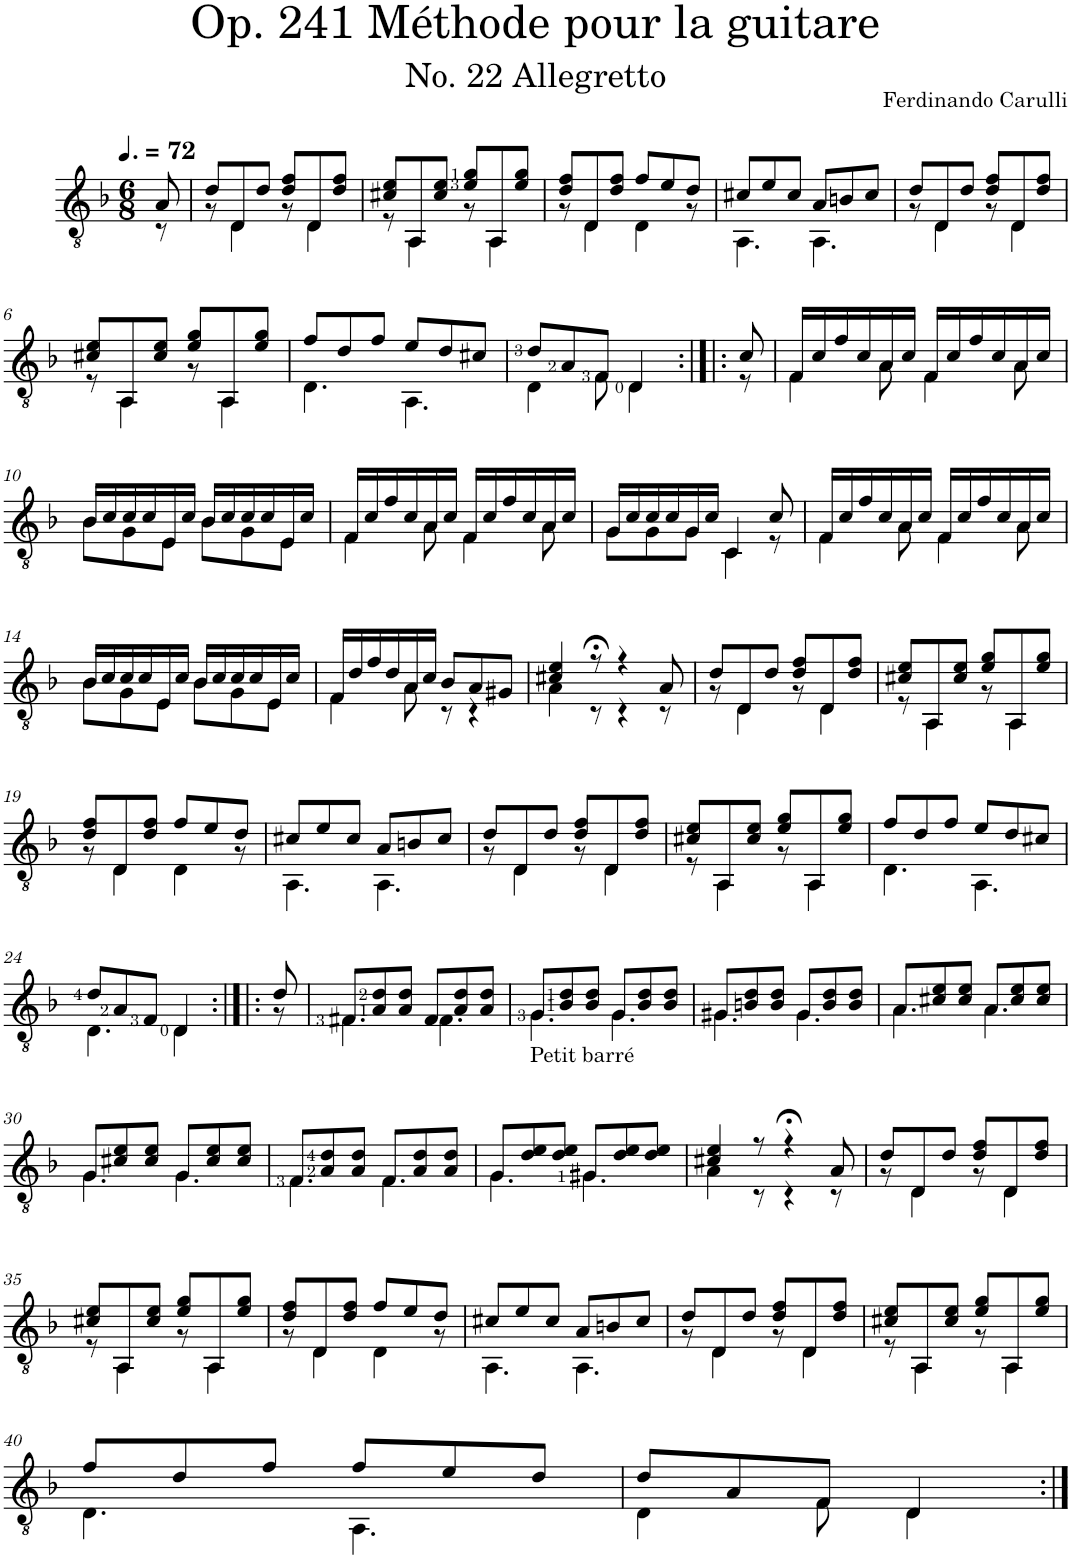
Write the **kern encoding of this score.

**kern
*part1
*staff1
*I"Classical Guitar
*clefGv2
*k[b-]
*d:
*M6/8
*MM108
=
*^
8A/	8r
=1	=1
8d/L	8r
8D/	4D\
8d/J	.
8d/ 8f/L	8r
8D/	4D\
8d/ 8f/J	.
=2	=2
8c#X/ 8e/L	8r
8AA/	4AA\
8c#/ 8e/J	.
8e/ 8g/L	8r
8AA/	4AA\
8e/ 8g/J	.
=3	=3
8d/ 8f/L	8r
8D/	4D\
8d/ 8f/J	.
8f/L	4D\
8e/	.
8d/J	8r
=4	=4
8c#X/L	4.AA\
8e/	.
8c#/J	.
8A/L	4.AA\
8Bn/	.
8c#/J	.
=5	=5
8d/L	8r
8D/	4D\
8d/J	.
8d/ 8f/L	8r
8D/	4D\
8d/ 8f/J	.
!!LO:LB:g=z	!!
=6	=6
8c#X/ 8e/L	8r
8AA/	4AA\
8c#/ 8e/J	.
8e/ 8g/L	8r
8AA/	4AA\
8e/ 8g/J	.
=7	=7
8f/L	4.D\
8d/	.
8f/J	.
8e/L	4.AA\
8d/	.
8c#X/J	.
=8	=8
8d/L	4D\
8A/	.
8F/J	8F\
4D/	4D\
=8X1:|!|:	=8X1:|!|:
8c/	8r
=9	=9
16F/LL	4F\
16c/	.
16f/	.
16c/	.
16A/	8A\
16c/JJ	.
16F/LL	4F\
16c/	.
16f/	.
16c/	.
16A/	8A\
16c/JJ	.
!!LO:LB:g=z	!!
=10	=10
16B-/LL	8B-\L
16c/	.
16c/	8G\
16c/	.
16E/	8E\J
16c/JJ	.
16B-/LL	8B-\L
16c/	.
16c/	8G\
16c/	.
16E/	8E\J
16c/JJ	.
=11	=11
16F/LL	4F\
16c/	.
16f/	.
16c/	.
16A/	8A\
16c/JJ	.
16F/LL	4F\
16c/	.
16f/	.
16c/	.
16A/	8A\
16c/JJ	.
=12	=12
16G/LL	8G\L
16c/	.
16c/	8G\
16c/	.
16G/	8G\J
16c/JJ	.
4C/	4C\
8c/	8r
=13	=13
16F/LL	4F\
16c/	.
16f/	.
16c/	.
16A/	8A\
16c/JJ	.
16F/LL	4F\
16c/	.
16f/	.
16c/	.
16A/	8A\
16c/JJ	.
!!LO:LB:g=z	!!
=14	=14
16B-/LL	8B-\L
16c/	.
16c/	8G\
16c/	.
16E/	8E\J
16c/JJ	.
16B-/LL	8B-\L
16c/	.
16c/	8G\
16c/	.
16E/	8E\J
16c/JJ	.
=15	=15
16F/LL	4F\
16d/	.
16f/	.
16d/	.
16A/	8A\
16c/JJ	.
8B-/L	8r
8A/	4r
8G#X/J	.
=16	=16
4c#X/ 4e/	4A\
8r;<	8r
4r	4r
8A/	8r
=17	=17
8d/L	8r
8D/	4D\
8d/J	.
8d/ 8f/L	8r
8D/	4D\
8d/ 8f/J	.
=18	=18
8c#X/ 8e/L	8r
8AA/	4AA\
8c#/ 8e/J	.
8e/ 8g/L	8r
8AA/	4AA\
8e/ 8g/J	.
!!LO:LB:g=z	!!
=19	=19
8d/ 8f/L	8r
8D/	4D\
8d/ 8f/J	.
8f/L	4D\
8e/	.
8d/J	8r
=20	=20
8c#X/L	4.AA\
8e/	.
8c#/J	.
8A/L	4.AA\
8Bn/	.
8c#/J	.
=21	=21
8d/L	8r
8D/	4D\
8d/J	.
8d/ 8f/L	8r
8D/	4D\
8d/ 8f/J	.
=22	=22
8c#X/ 8e/L	8r
8AA/	4AA\
8c#/ 8e/J	.
8e/ 8g/L	8r
8AA/	4AA\
8e/ 8g/J	.
=23	=23
8f/L	4.D\
8d/	.
8f/J	.
8e/L	4.AA\
8d/	.
8c#X/J	.
!!LO:LB:g=z	!!
=24	=24
8d/L	4.D\
8A/	.
8F/J	.
4D/	4D\
=25:|!|:	=25:|!|:
8d/	8r
=26	=26
8F#X/L	4.F#\
8A/ 8d/	.
8A/ 8d/J	.
8F#/L	4.F#\
8A/ 8d/	.
8A/ 8d/J	.
=27	=27
!LO:TX:b:t=Petit barré	!
8G/L	4.G\
8B-/ 8d/	.
8B-/ 8d/J	.
8G/L	4.G\
8B-/ 8d/	.
8B-/ 8d/J	.
=28	=28
8G#X/L	4.G#\
8Bn/ 8d/	.
8B/ 8d/J	.
8G#/L	4.G#\
8B/ 8d/	.
8B/ 8d/J	.
=29	=29
8A/L	4.A\
8c#X/ 8e/	.
8c#/ 8e/J	.
8A/L	4.A\
8c#/ 8e/	.
8c#/ 8e/J	.
!!LO:LB:g=z	!!
=30	=30
8G/L	4.G\
8c#X/ 8e/	.
8c#/ 8e/J	.
8G/L	4.G\
8c#/ 8e/	.
8c#/ 8e/J	.
=31	=31
8F/L	4.F\
8A/ 8d/	.
8A/ 8d/J	.
8F/L	4.F\
8A/ 8d/	.
8A/ 8d/J	.
=32	=32
8G/L	4.G\
8d/ 8e/	.
8d/ 8e/J	.
8G#X</L	4.G#\
8d/ 8e/	.
8d/ 8e/J	.
=33	=33
4c#X/ 4e/	4A\
8r	8r
4r;<	4r
8A/	8r
=34	=34
8d/L	8r
8D/	4D\
8d/J	.
8d/ 8f/L	8r
8D/	4D\
8d/ 8f/J	.
!!LO:LB:g=z	!!
=35	=35
8c#X/ 8e/L	8r
8AA/	4AA\
8c#/ 8e/J	.
8e/ 8g/L	8r
8AA/	4AA\
8e/ 8g/J	.
=36	=36
8d/ 8f/L	8r
8D/	4D\
8d/ 8f/J	.
8f/L	4D\
8e/	.
8d/J	8r
=37	=37
8c#X/L	4.AA\
8e/	.
8c#/J	.
8A/L	4.AA\
8Bn/	.
8c#/J	.
=38	=38
8d/L	8r
8D/	4D\
8d/J	.
8d/ 8f/L	8r
8D/	4D\
8d/ 8f/J	.
=39	=39
8c#X/ 8e/L	8r
8AA/	4AA\
8c#/ 8e/J	.
8e/ 8g/L	8r
8AA/	4AA\
8e/ 8g/J	.
!!LO:LB:g=z	!!
=40	=40
8f/L	4.D\
8d/	.
8f/J	.
8f/L	4.AA\
8e/	.
8d/J	.
=41	=41
8d/L	4D\
8A/	.
8F/J	8F\
4D/	4D\
*v	*v
=:|!
*-
